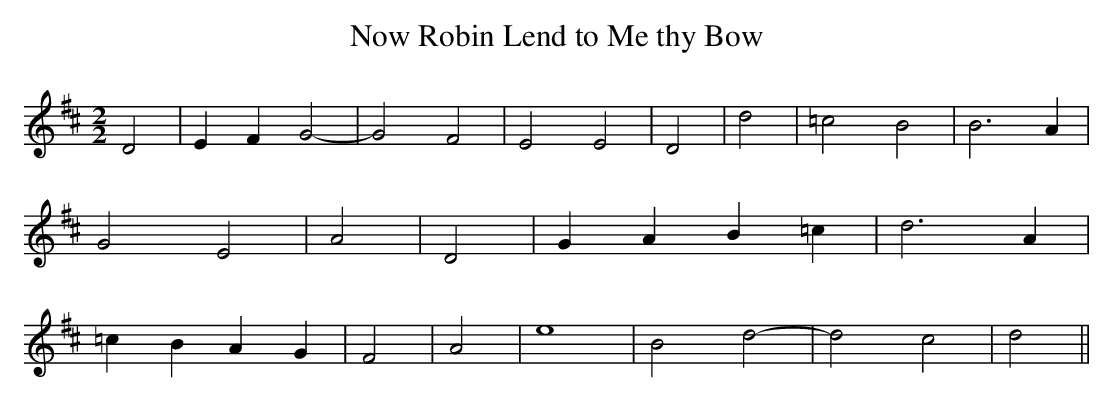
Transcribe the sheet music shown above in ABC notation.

X:1
T:Now Robin Lend to Me thy Bow
M:2/2
L:1/2
K:D
 D| E/2 F/2 G-| G F| E E| D| d| =c B| B3/2 A/2| G E| A| D| G/2 A/2 B/2 =c/2|\
 d3/2 A/2| =c/2 B/2 A/2 G/2| F| A| e2| B d-| d- c| d||
